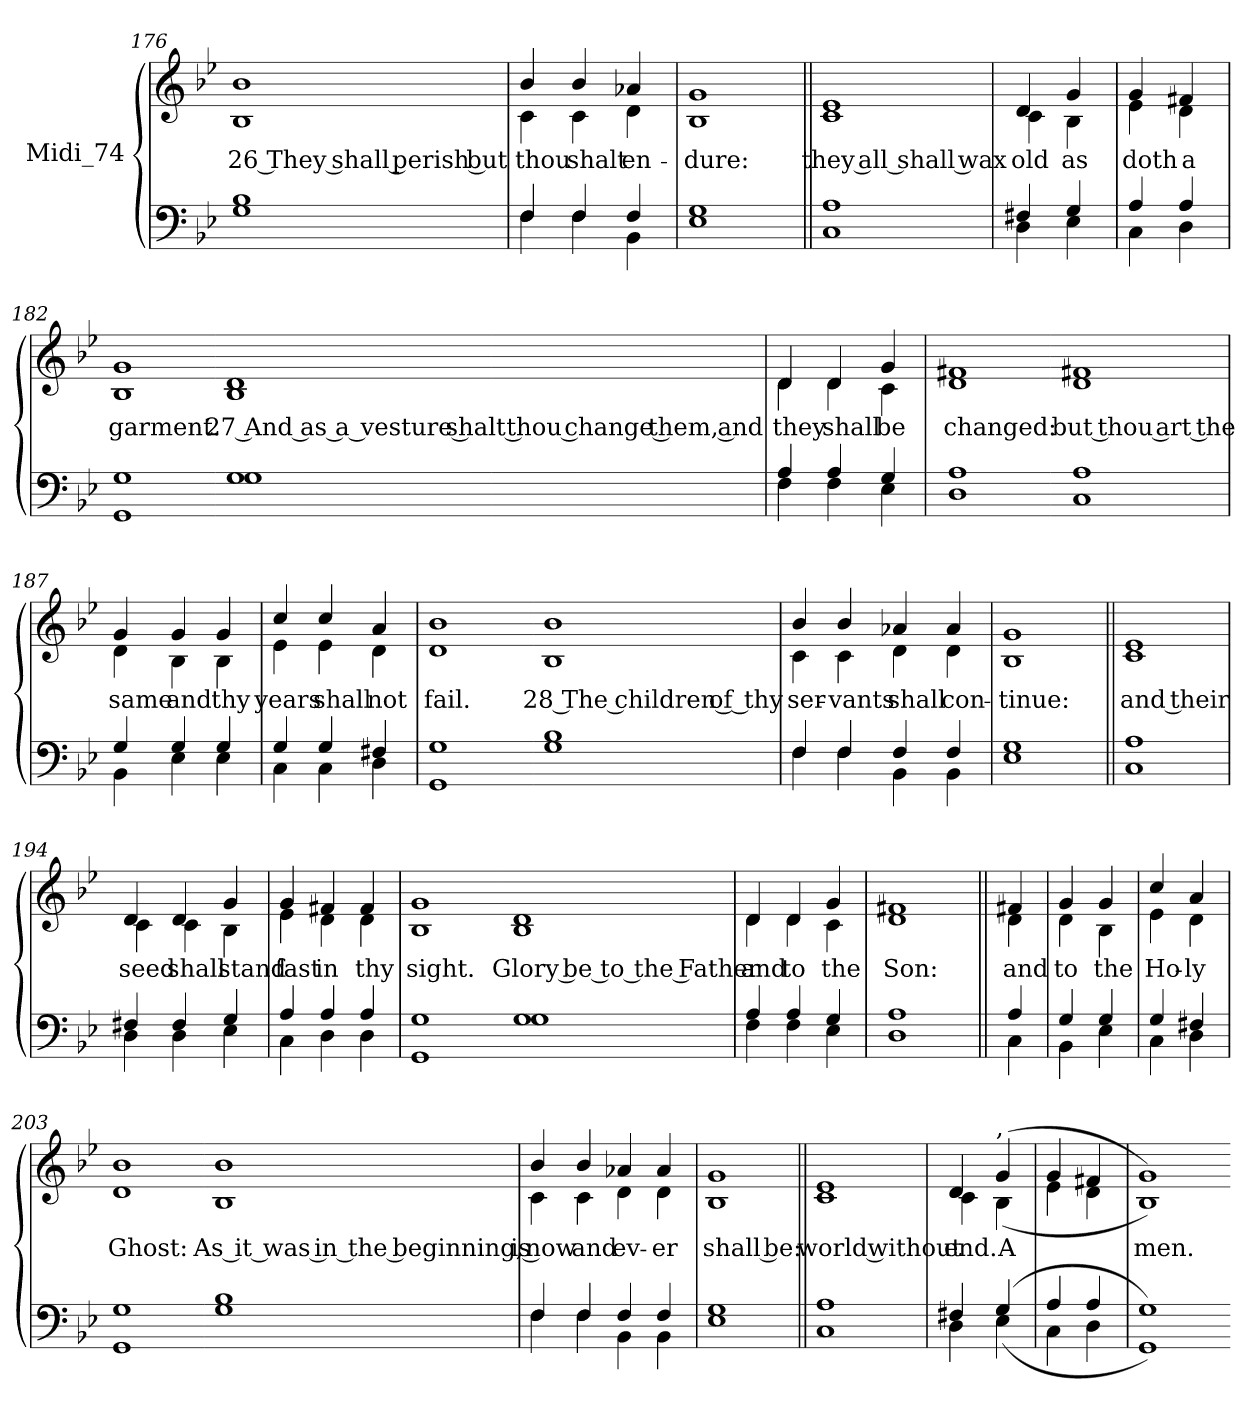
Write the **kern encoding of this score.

**kern	**kern	**text
*part2	*part1	*part1
*staff2	*staff1	*staff1
*I"Midi_74	*I"Midi_74	*
!!LO:LB:g=z
*clefF4	*clefG2	*
*k[b-e-]	*k[b-e-]	*
*B-:	*B-:	*
=176	=176	=176
*^	*	*
!	!	!	!LO:LY:b
*	*	*^	*
1B-	1G	1b-	1B-	26 They shall perish but
=177	=177	=177	=177	=177
!	!	!	!	!LO:LY:b
4F	4F	4b-	4c	thou
!	!	!	!	!LO:LY:b
4F	4F	4b-	4c	shalt
!	!	!	!	!LO:LY:b
4F	4BB-	4a-X	4d	en-
=178	=178	=178	=178	=178
!	!	!	!	!LO:LY:b
1G	1E-	1g	1B-	-dure:
=179||	=179||	=179||	=179||	=179||
!	!	!	!	!LO:LY:b
1A	1C	1e-	1c	they all shall wax
=180	=180	=180	=180	=180
!	!	!	!	!LO:LY:b
4F#X	4D	4d	4c	old
!	!	!	!	!LO:LY:b
4G	4E-	4g	4B-	as
=181	=181	=181	=181	=181
!	!	!	!	!LO:LY:b
4A	4C	4g	4e-	doth
!	!	!	!	!LO:LY:b
4A	4D	4f#X	4d	a
=182	=182	=182	=182	=182
!	!	!	!	!LO:LY:b
1G	1GG	1g	1B-	garment.
!!LO:LB:g=z	!!
=183-	=183-	=183-	=183-	=183-
!	!	!	!	!LO:LY:b
1G	1G	1d	1B-	27 And as a vesture shalt thou change them, and
=184	=184	=184	=184	=184
!	!	!	!	!LO:LY:b
4A	4F	4d	4d	they
!	!	!	!	!LO:LY:b
4A	4F	4d	4d	shall
!	!	!	!	!LO:LY:b
4G	4E-	4g	4c	be
=185	=185	=185	=185	=185
!	!	!	!	!LO:LY:b
1A	1D	1f#X	1d	changed:
!!LO:LB:g=z	!!
=186-	=186-	=186-	=186-	=186-
!	!	!	!	!LO:LY:b
1A	1C	1f#X	1d	but thou art the
=187	=187	=187	=187	=187
!	!	!	!	!LO:LY:b
4G	4BB-	4g	4d	same
!	!	!	!	!LO:LY:b
4G	4E-	4g	4B-	and
!	!	!	!	!LO:LY:b
4G	4E-	4g	4B-	thy
=188	=188	=188	=188	=188
!	!	!	!	!LO:LY:b
4G	4C	4cc	4e-	years
!	!	!	!	!LO:LY:b
4G	4C	4cc	4e-	shall
!	!	!	!	!LO:LY:b
4F#X	4D	4a	4d	not
=189	=189	=189	=189	=189
!	!	!	!	!LO:LY:b
1G	1GG	1b-	1d	fail.
!!LO:LB:g=z	!!
=190-	=190-	=190-	=190-	=190-
!	!	!	!	!LO:LY:b
1B-	1G	1b-	1B-	28 The children of thy
=191	=191	=191	=191	=191
!	!	!	!	!LO:LY:b
4F	4F	4b-	4c	ser-
!	!	!	!	!LO:LY:b
4F	4F	4b-	4c	-vants
!	!	!	!	!LO:LY:b
4F	4BB-	4a-X	4d	shall
!	!	!	!	!LO:LY:b
4F	4BB-	4a-	4d	con-
=192	=192	=192	=192	=192
!	!	!	!	!LO:LY:b
1G	1E-	1g	1B-	-tinue:
=193||	=193||	=193||	=193||	=193||
!	!	!	!	!LO:LY:b
1A	1C	1e-	1c	and their
=194	=194	=194	=194	=194
!	!	!	!	!LO:LY:b
4F#X	4D	4d	4c	seed
!	!	!	!	!LO:LY:b
4F#	4D	4d	4c	shall
!	!	!	!	!LO:LY:b
4G	4E-	4g	4B-	stand
=195	=195	=195	=195	=195
!	!	!	!	!LO:LY:b
4A	4C	4g	4e-	fast
!	!	!	!	!LO:LY:b
4A	4D	4f#X	4d	in
!	!	!	!	!LO:LY:b
4A	4D	4f#	4d	thy
=196	=196	=196	=196	=196
!	!	!	!	!LO:LY:b
1G	1GG	1g	1B-	sight.
!!LO:LB:g=z	!!
=197-	=197-	=197-	=197-	=197-
!	!	!	!	!LO:LY:b
1G	1G	1d	1B-	Glory be to the Father
=198	=198	=198	=198	=198
!	!	!	!	!LO:LY:b
4A	4F	4d	4d	and
!	!	!	!	!LO:LY:b
4A	4F	4d	4d	to
!	!	!	!	!LO:LY:b
4G	4E-	4g	4c	the
=199	=199	=199	=199	=199
!	!	!	!	!LO:LY:b
1A	1D	1f#X	1d	Son:
=200||	=200||	=200||	=200||	=200||
!	!	!	!	!LO:LY:b
4A	4C	4f#X	4d	and
=201	=201	=201	=201	=201
!	!	!	!	!LO:LY:b
4G	4BB-	4g	4d	to
!	!	!	!	!LO:LY:b
4G	4E-	4g	4B-	the
=202	=202	=202	=202	=202
!	!	!	!	!LO:LY:b
4G	4C	4cc	4e-	Ho-
!	!	!	!	!LO:LY:b
4F#X	4D	4a	4d	-ly
=203	=203	=203	=203	=203
!	!	!	!	!LO:LY:b
1G	1GG	1b-	1d	Ghost:
!!LO:LB:g=z	!!
=204-	=204-	=204-	=204-	=204-
!	!	!	!	!LO:LY:b
1B-	1G	1b-	1B-	As it was in the beginning, is
=205	=205	=205	=205	=205
!	!	!	!	!LO:LY:b
4F	4F	4b-	4c	now
!	!	!	!	!LO:LY:b
4F	4F	4b-	4c	and
!	!	!	!	!LO:LY:b
4F	4BB-	4a-X	4d	ev-
!	!	!	!	!LO:LY:b
4F	4BB-	4a-	4d	-er
=206	=206	=206	=206	=206
!	!	!	!	!LO:LY:b
1G	1E-	1g	1B-	shall be:
=207||	=207||	=207||	=207||	=207||
!	!	!	!	!LO:LY:b
1A	1C	1e-	1c	world without
=208	=208	=208	=208	=208
!	!	!	!	!LO:LY:b
4F#X	4D	4d	4c	end.
!	!	!LO:TX:a:t=,	!	!
!	!	!	!	!LO:LY:b
(>4G	(<4E-	(>4g	(<4B-	A
=209	=209	=209	=209	=209
4A	4C	4g	4e-	.
4A	4D	4f#X	4d	.
=210	=210	=210	=210	=210
!	!	!	!	!LO:LY:b
1G)	1GG)	1g)	1B-)	men.
*v	*v	*	*	*
*	*v	*v	*
=-	=-	=-
*-	*-	*-
